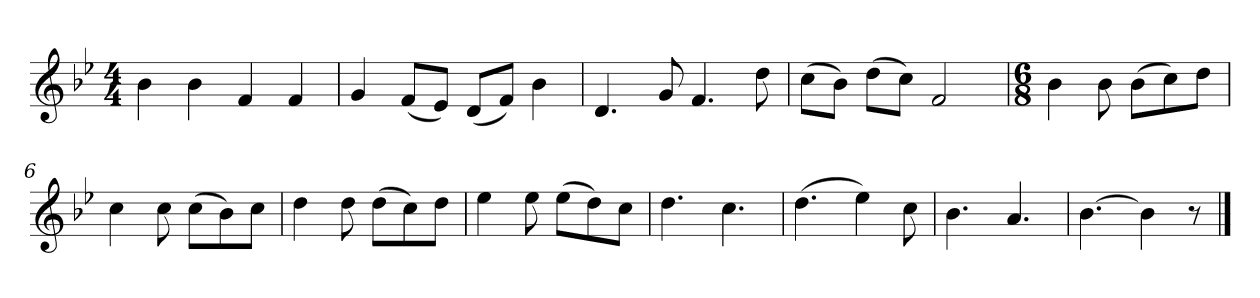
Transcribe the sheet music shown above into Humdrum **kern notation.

**kern
*part1
*staff1
*k[b-e-]
*M4/4
*MM120
=1
4b-
4b-
4f
4f
=2
4g
(8fL
8e-J)
(8dL
8fJ)
4b-
=3
4.d
8g
4.f
8dd
=4
(8ccL
8b-J)
(8ddL
8ccJ)
2f
=5
*M6/8
4b-
8b-
(8b-L
8cc)
8ddJ
=6
4cc
8cc
(8ccL
8b-)
8ccJ
=7
4dd
8dd
(8ddL
8cc)
8ddJ
=8
4ee-
8ee-
(8ee-L
8dd)
8ccJ
=9
4.dd
4.cc
=10
(4.dd
4ee-)
8cc
=11
4.b-
4.a
=12
[4.b-
4b-]
8r
==
*-
